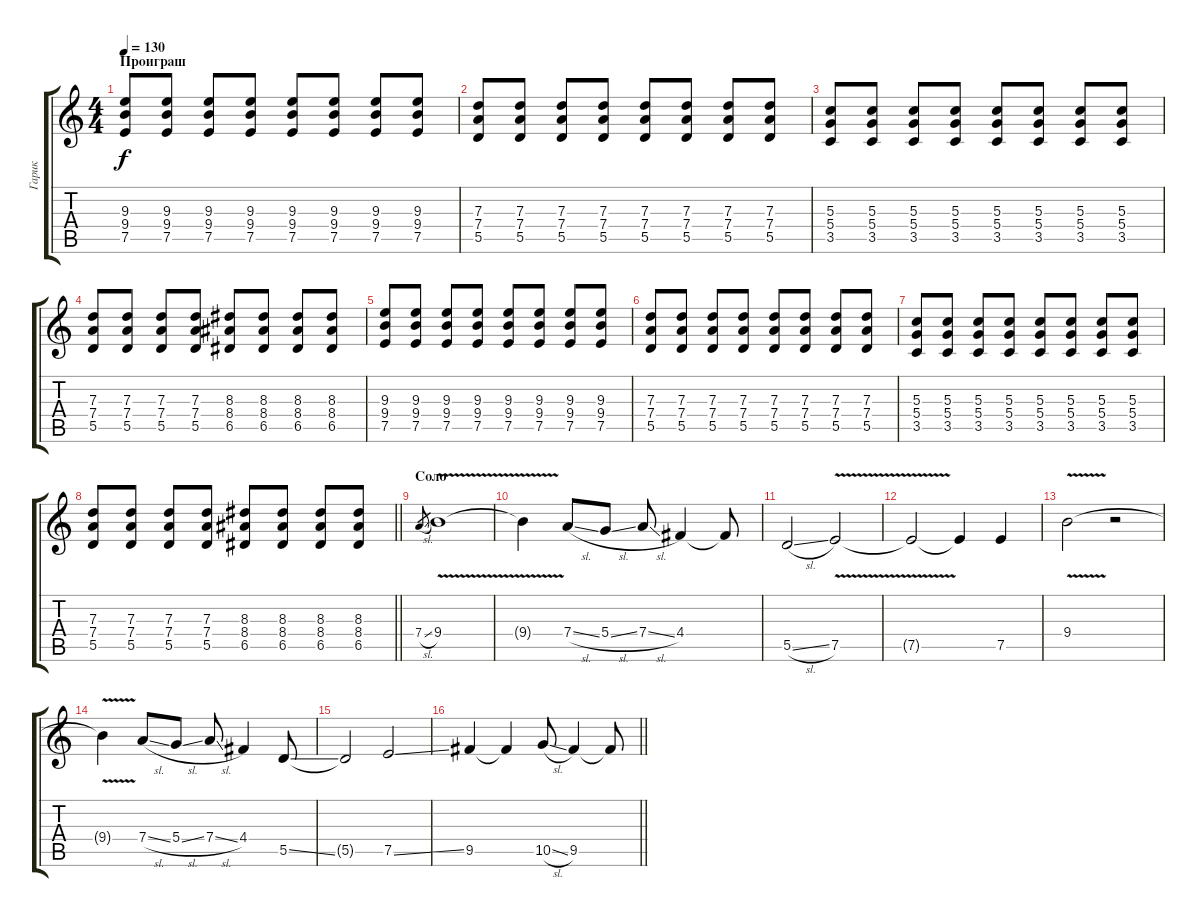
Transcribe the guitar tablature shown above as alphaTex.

\track ("Гарик" "Гарик") {instrument distortionguitar}
\staff {score tabs}
\tuning (E4 B3 G3 D3 A2 E2) {hide}
\ts (4 4)
\section ("" "Проиграш")
\tempo 130
\clef g2
\ks c
(9.3 9.4 7.5).8{dy f} (9.3 9.4 7.5).8 (9.3 9.4 7.5).8 (9.3 9.4 7.5).8 (9.3 9.4 7.5).8 (9.3 9.4 7.5).8 (9.3 9.4 7.5).8 (9.3 9.4 7.5).8 |
(7.3 7.4 5.5).8 (7.3 7.4 5.5).8 (7.3 7.4 5.5).8 (7.3 7.4 5.5).8 (7.3 7.4 5.5).8 (7.3 7.4 5.5).8 (7.3 7.4 5.5).8 (7.3 7.4 5.5).8 |
(5.3 5.4 3.5).8 (5.3 5.4 3.5).8 (5.3 5.4 3.5).8 (5.3 5.4 3.5).8 (5.3 5.4 3.5).8 (5.3 5.4 3.5).8 (5.3 5.4 3.5).8 (5.3 5.4 3.5).8 |
(7.3 7.4 5.5).8 (7.3 7.4 5.5).8 (7.3 7.4 5.5).8 (7.3 7.4 5.5).8 (8.3 8.4 6.5).8 (8.3 8.4 6.5).8 (8.3 8.4 6.5).8 (8.3 8.4 6.5).8 |
(9.3 9.4 7.5).8 (9.3 9.4 7.5).8 (9.3 9.4 7.5).8 (9.3 9.4 7.5).8 (9.3 9.4 7.5).8 (9.3 9.4 7.5).8 (9.3 9.4 7.5).8 (9.3 9.4 7.5).8 |
(7.3 7.4 5.5).8 (7.3 7.4 5.5).8 (7.3 7.4 5.5).8 (7.3 7.4 5.5).8 (7.3 7.4 5.5).8 (7.3 7.4 5.5).8 (7.3 7.4 5.5).8 (7.3 7.4 5.5).8 |
(5.3 5.4 3.5).8 (5.3 5.4 3.5).8 (5.3 5.4 3.5).8 (5.3 5.4 3.5).8 (5.3 5.4 3.5).8 (5.3 5.4 3.5).8 (5.3 5.4 3.5).8 (5.3 5.4 3.5).8 |
\barLineRight lightlight
(7.3 7.4 5.5).8 (7.3 7.4 5.5).8 (7.3 7.4 5.5).8 (7.3 7.4 5.5).8 (8.3 8.4 6.5).8 (8.3 8.4 6.5).8 (8.3 8.4 6.5).8 (8.3 8.4 6.5).8 |
\section ("" "Соло")
7.4{sl}.8{gr} 9.4{v}.1 |
9.4{t}.4 7.4{sl}.8 5.4{sl}.8 7.4{sl}.8 4.4.4 4.4{t}.8 |
5.5{sl}.2 7.5{v}.2 |
7.5{t}.2 7.5{t}.4 7.5.4 |
9.4{v}.2 r.2 |
9.4{t}.4 7.4{sl}.8 5.4{sl}.8 7.4{sl}.8 4.4.4 5.5{ss}.8 |
5.5{t}.2 7.5{ss}.2 |
\barLineRight lightlight
9.5.4 9.5{t}.4 10.5{sl}.8 9.5.4 9.5{t}.8
